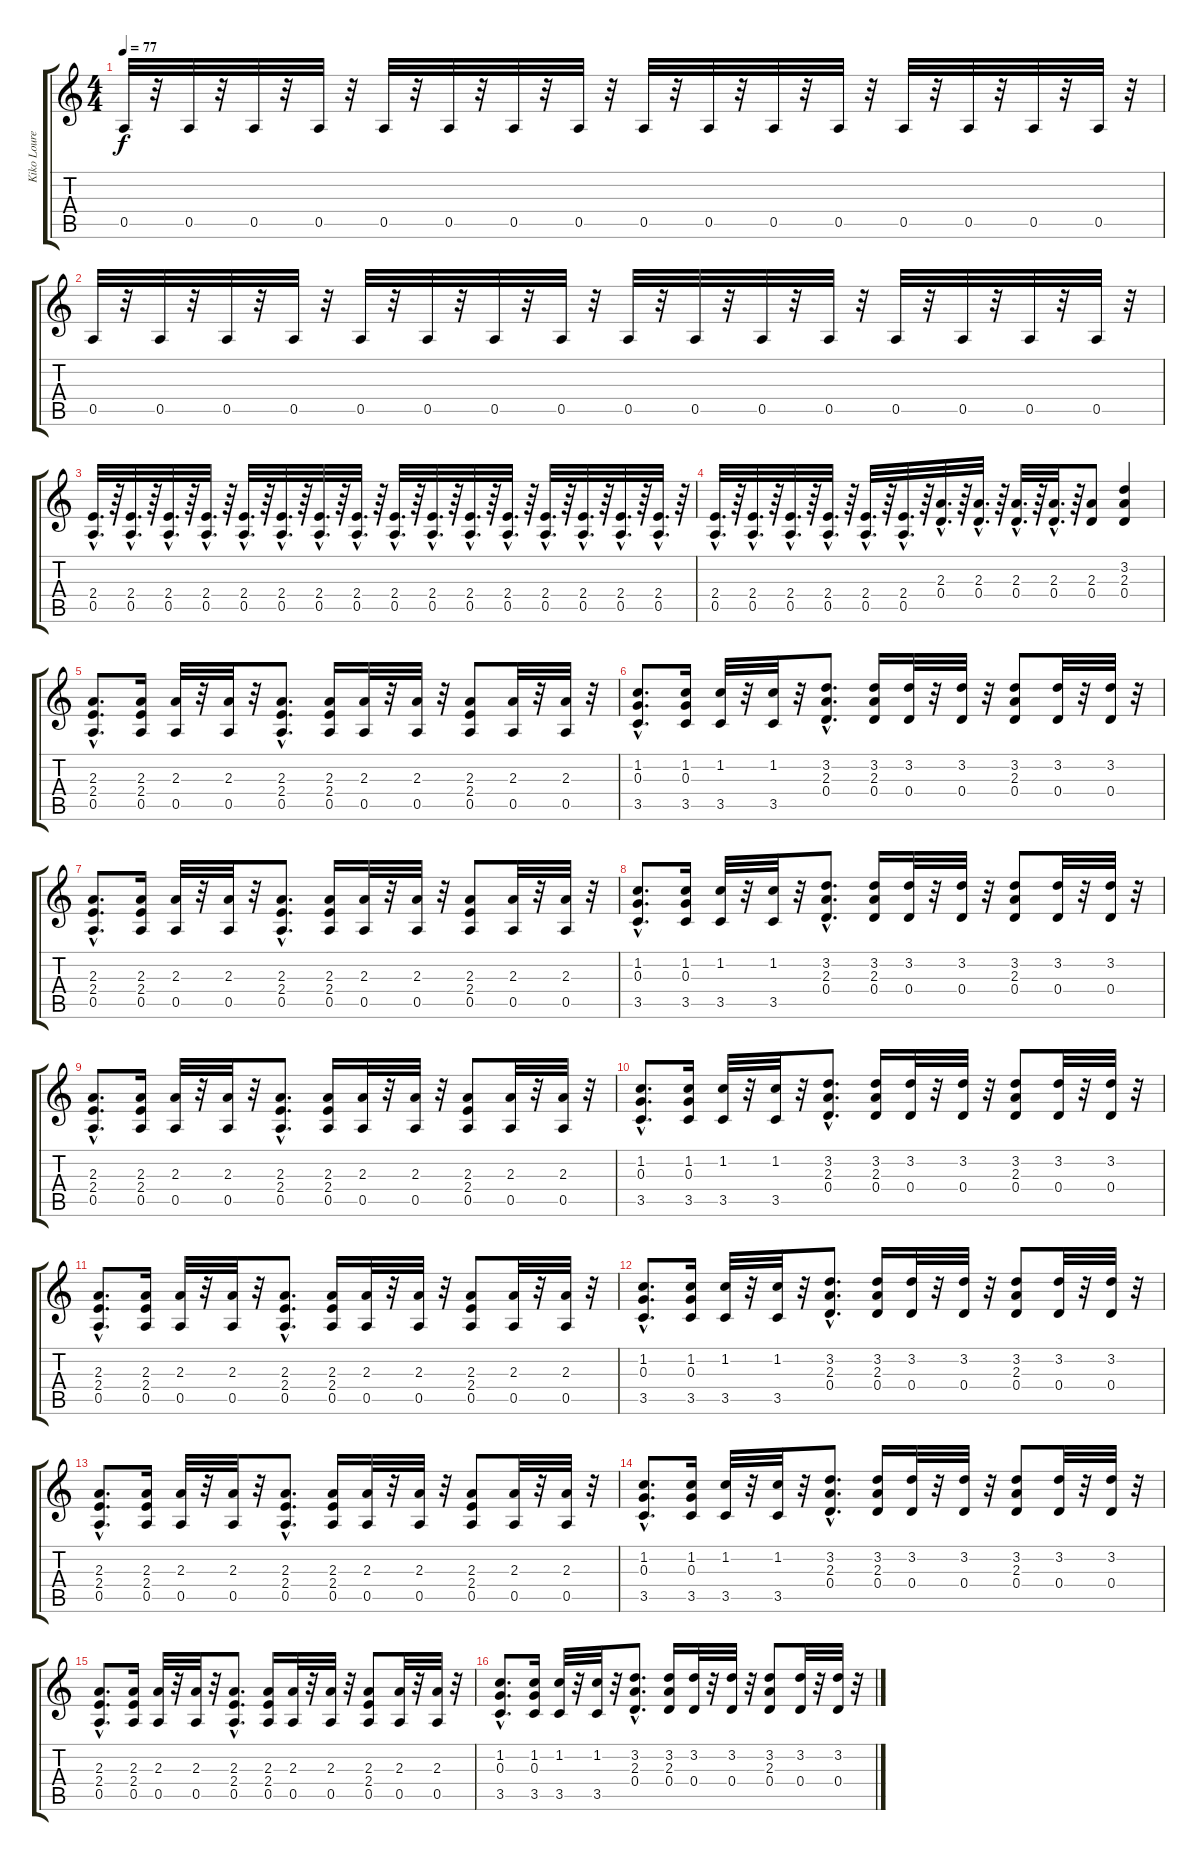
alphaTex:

\track ("Kiko Loureiro" "Kiko Loure") {instrument distortionguitar}
\staff {score tabs}
\tuning (E4 B3 G3 D3 A2 E2) {hide}
\ts (4 4)
\tempo 77
\clef g2
\ks c
0.5.32{dy f volume 14 balance 8} r.32 0.5.32 r.32 0.5.32 r.32 0.5.32 r.32 0.5.32 r.32 0.5.32 r.32 0.5.32 r.32 0.5.32 r.32 0.5.32 r.32 0.5.32 r.32 0.5.32 r.32 0.5.32 r.32 0.5.32 r.32 0.5.32 r.32 0.5.32 r.32 0.5.32 r.32 |
0.5.32 r.32 0.5.32 r.32 0.5.32 r.32 0.5.32 r.32 0.5.32 r.32 0.5.32 r.32 0.5.32 r.32 0.5.32 r.32 0.5.32 r.32 0.5.32 r.32 0.5.32 r.32 0.5.32 r.32 0.5.32 r.32 0.5.32 r.32 0.5.32 r.32 0.5.32 r.32 |
(2.4{hac} 0.5{hac}).32{d} r.64 (2.4{hac} 0.5{hac}).32{d} r.64 (2.4{hac} 0.5{hac}).32{d} r.64 (2.4{hac} 0.5{hac}).32{d} r.64 (2.4{hac} 0.5{hac}).32{d} r.64 (2.4{hac} 0.5{hac}).32{d} r.64 (2.4{hac} 0.5{hac}).32{d} r.64 (2.4{hac} 0.5{hac}).32{d} r.64 (2.4{hac} 0.5{hac}).32{d} r.64 (2.4{hac} 0.5{hac}).32{d} r.64 (2.4{hac} 0.5{hac}).32{d} r.64 (2.4{hac} 0.5{hac}).32{d} r.64 (2.4{hac} 0.5{hac}).32{d} r.64 (2.4{hac} 0.5{hac}).32{d} r.64 (2.4{hac} 0.5{hac}).32{d} r.64 (2.4{hac} 0.5{hac}).32{d} r.64 |
(2.4{hac} 0.5{hac}).32{d} r.64 (2.4{hac} 0.5{hac}).32{d} r.64 (2.4{hac} 0.5{hac}).32{d} r.64 (2.4{hac} 0.5{hac}).32{d} r.64 (2.4{hac} 0.5{hac}).32{d} r.64 (2.4{hac} 0.5{hac}).32{d} r.64 (2.3{hac} 0.4{hac}).32{d} r.64 (2.3{hac} 0.4{hac}).32{d} r.64 (2.3{hac} 0.4{hac}).32{d} r.64 (2.3{hac} 0.4{hac}).32{d} r.64 (2.3 0.4).8 (3.2 2.3 0.4).4 |
(2.3{hac} 2.4{hac} 0.5{hac}).8{d} (2.3 2.4 0.5).16 (2.3 0.5).32 r.32 (2.3 0.5).32 r.32 (2.3{hac} 2.4{hac} 0.5{hac}).8{d} (2.3 2.4 0.5).16 (2.3 0.5).32 r.32 (2.3 0.5).32 r.32 (2.3 2.4 0.5).8 (2.3 0.5).32 r.32 (2.3 0.5).32 r.32 |
(1.2{hac} 0.3{hac} 3.5{hac}).8{d} (1.2 0.3 3.5).16 (1.2 3.5).32 r.32 (1.2 3.5).32 r.32 (3.2{hac} 2.3{hac} 0.4{hac}).8{d} (3.2 2.3 0.4).16 (3.2 0.4).32 r.32 (3.2 0.4).32 r.32 (3.2 2.3 0.4).8 (3.2 0.4).32 r.32 (3.2 0.4).32 r.32 |
(2.3{hac} 2.4{hac} 0.5{hac}).8{d} (2.3 2.4 0.5).16 (2.3 0.5).32 r.32 (2.3 0.5).32 r.32 (2.3{hac} 2.4{hac} 0.5{hac}).8{d} (2.3 2.4 0.5).16 (2.3 0.5).32 r.32 (2.3 0.5).32 r.32 (2.3 2.4 0.5).8 (2.3 0.5).32 r.32 (2.3 0.5).32 r.32 |
(1.2{hac} 0.3{hac} 3.5{hac}).8{d} (1.2 0.3 3.5).16 (1.2 3.5).32 r.32 (1.2 3.5).32 r.32 (3.2{hac} 2.3{hac} 0.4{hac}).8{d} (3.2 2.3 0.4).16 (3.2 0.4).32 r.32 (3.2 0.4).32 r.32 (3.2 2.3 0.4).8 (3.2 0.4).32 r.32 (3.2 0.4).32 r.32 |
(2.3{hac} 2.4{hac} 0.5{hac}).8{d} (2.3 2.4 0.5).16 (2.3 0.5).32 r.32 (2.3 0.5).32 r.32 (2.3{hac} 2.4{hac} 0.5{hac}).8{d} (2.3 2.4 0.5).16 (2.3 0.5).32 r.32 (2.3 0.5).32 r.32 (2.3 2.4 0.5).8 (2.3 0.5).32 r.32 (2.3 0.5).32 r.32 |
(1.2{hac} 0.3{hac} 3.5{hac}).8{d} (1.2 0.3 3.5).16 (1.2 3.5).32 r.32 (1.2 3.5).32 r.32 (3.2{hac} 2.3{hac} 0.4{hac}).8{d} (3.2 2.3 0.4).16 (3.2 0.4).32 r.32 (3.2 0.4).32 r.32 (3.2 2.3 0.4).8 (3.2 0.4).32 r.32 (3.2 0.4).32 r.32 |
(2.3{hac} 2.4{hac} 0.5{hac}).8{d} (2.3 2.4 0.5).16 (2.3 0.5).32 r.32 (2.3 0.5).32 r.32 (2.3{hac} 2.4{hac} 0.5{hac}).8{d} (2.3 2.4 0.5).16 (2.3 0.5).32 r.32 (2.3 0.5).32 r.32 (2.3 2.4 0.5).8 (2.3 0.5).32 r.32 (2.3 0.5).32 r.32 |
(1.2{hac} 0.3{hac} 3.5{hac}).8{d} (1.2 0.3 3.5).16 (1.2 3.5).32 r.32 (1.2 3.5).32 r.32 (3.2{hac} 2.3{hac} 0.4{hac}).8{d} (3.2 2.3 0.4).16 (3.2 0.4).32 r.32 (3.2 0.4).32 r.32 (3.2 2.3 0.4).8 (3.2 0.4).32 r.32 (3.2 0.4).32 r.32 |
(2.3{hac} 2.4{hac} 0.5{hac}).8{d} (2.3 2.4 0.5).16 (2.3 0.5).32 r.32 (2.3 0.5).32 r.32 (2.3{hac} 2.4{hac} 0.5{hac}).8{d} (2.3 2.4 0.5).16 (2.3 0.5).32 r.32 (2.3 0.5).32 r.32 (2.3 2.4 0.5).8 (2.3 0.5).32 r.32 (2.3 0.5).32 r.32 |
(1.2{hac} 0.3{hac} 3.5{hac}).8{d} (1.2 0.3 3.5).16 (1.2 3.5).32 r.32 (1.2 3.5).32 r.32 (3.2{hac} 2.3{hac} 0.4{hac}).8{d} (3.2 2.3 0.4).16 (3.2 0.4).32 r.32 (3.2 0.4).32 r.32 (3.2 2.3 0.4).8 (3.2 0.4).32 r.32 (3.2 0.4).32 r.32 |
(2.3{hac} 2.4{hac} 0.5{hac}).8{d} (2.3 2.4 0.5).16 (2.3 0.5).32 r.32 (2.3 0.5).32 r.32 (2.3{hac} 2.4{hac} 0.5{hac}).8{d} (2.3 2.4 0.5).16 (2.3 0.5).32 r.32 (2.3 0.5).32 r.32 (2.3 2.4 0.5).8 (2.3 0.5).32 r.32 (2.3 0.5).32 r.32 |
(1.2{hac} 0.3{hac} 3.5{hac}).8{d} (1.2 0.3 3.5).16 (1.2 3.5).32 r.32 (1.2 3.5).32 r.32 (3.2{hac} 2.3{hac} 0.4{hac}).8{d} (3.2 2.3 0.4).16 (3.2 0.4).32 r.32 (3.2 0.4).32 r.32 (3.2 2.3 0.4).8 (3.2 0.4).32 r.32 (3.2 0.4).32 r.32
